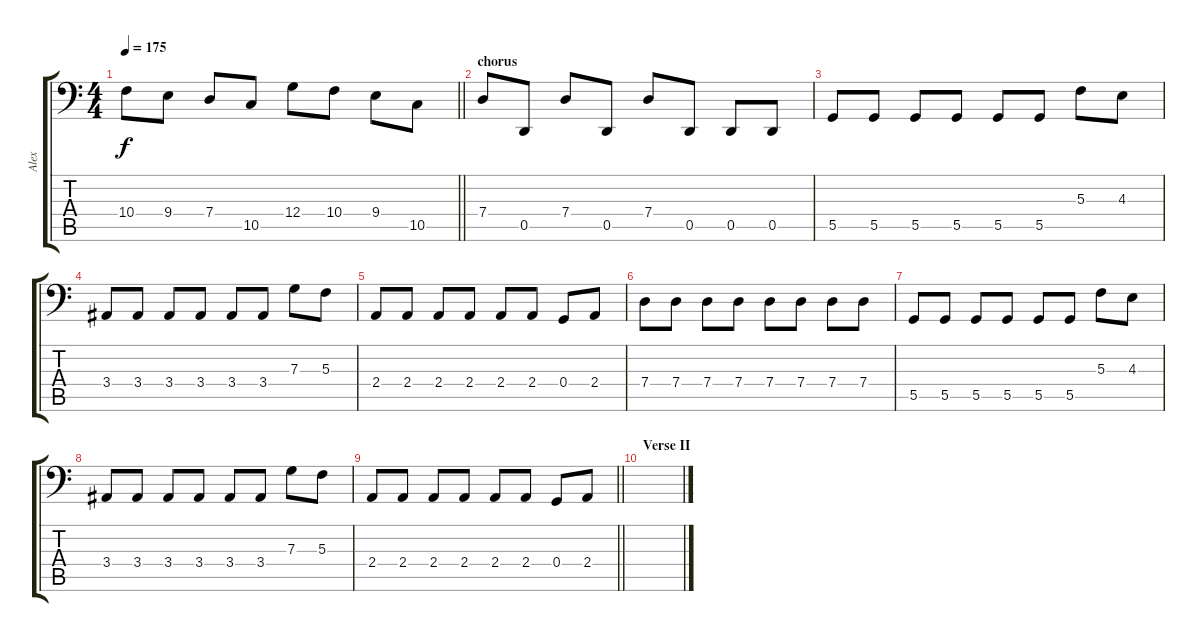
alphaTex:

\track ("Alex" "Alex") {instrument electricbassfinger}
\staff {score tabs}
\tuning (Bb2 F2 C2 G1 D1 A0) {hide}
\ts (4 4)
\tempo 175
\clef f4
\barLineRight lightlight
\ks c
10.4.8{dy f} 9.4.8 7.4.8 10.5.8 12.4.8 10.4.8 9.4.8 10.5.8 |
\section ("" "chorus")
7.4.8 0.5.8 7.4.8 0.5.8 7.4.8 0.5.8 0.5.8 0.5.8 |
5.5.8 5.5.8 5.5.8 5.5.8 5.5.8 5.5.8 5.3.8 4.3.8 |
3.4.8 3.4.8 3.4.8 3.4.8 3.4.8 3.4.8 7.3.8 5.3.8 |
2.4.8 2.4.8 2.4.8 2.4.8 2.4.8 2.4.8 0.4.8 2.4.8 |
7.4.8 7.4.8 7.4.8 7.4.8 7.4.8 7.4.8 7.4.8 7.4.8 |
5.5.8 5.5.8 5.5.8 5.5.8 5.5.8 5.5.8 5.3.8 4.3.8 |
3.4.8 3.4.8 3.4.8 3.4.8 3.4.8 3.4.8 7.3.8 5.3.8 |
\barLineRight lightlight
2.4.8 2.4.8 2.4.8 2.4.8 2.4.8 2.4.8 0.4.8 2.4.8 |
\section ("" "Verse II")
